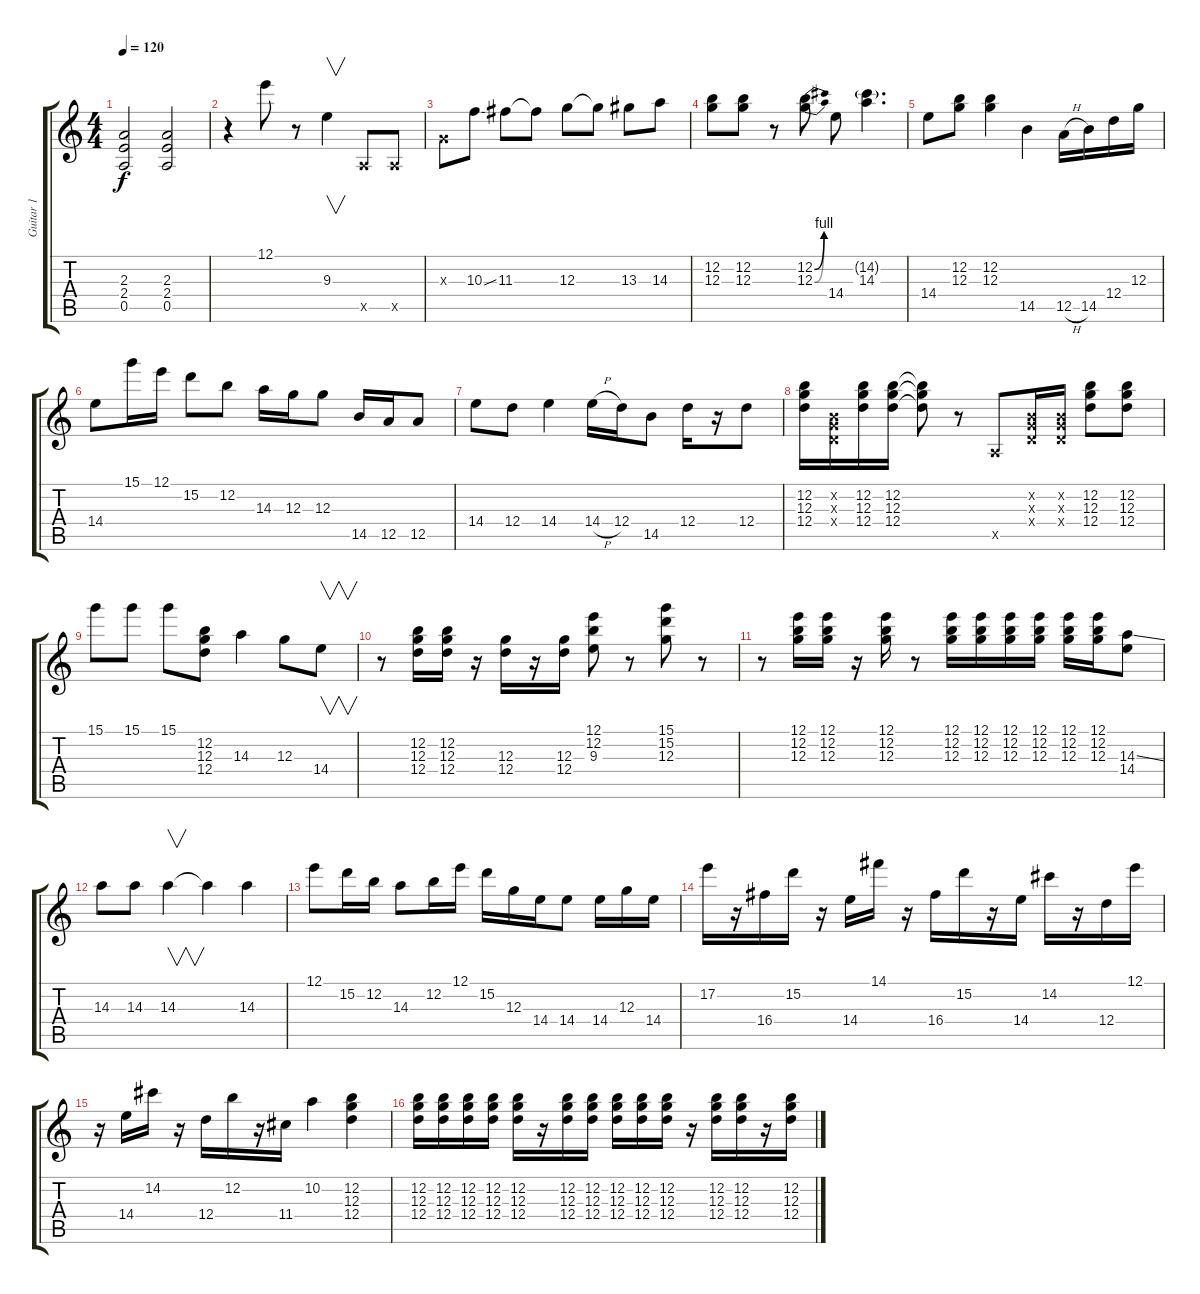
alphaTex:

\track ("Guitar 1" "Guitar 1") {instrument distortionguitar}
\staff {score tabs}
\tuning (E4 B3 G3 D3 A2 E2) {hide}
\ts (4 4)
\tempo 120
\clef g2
\ks c
(2.3 2.4 0.5).2{dy f instrument distortionguitar} (2.3 2.4 0.5).2 |
r.4 12.1.8 r.8 9.3.4{v} 0.5{x}.8 0.5{x}.8 |
0.3{x}.8 10.3{ss}.8 11.3.8 11.3{t}.8 12.3.8 12.3{t}.8 13.3.8 14.3.8 |
(12.2 12.3).8 (12.2 12.3).8 r.8 (12.2{be (bend 0 0 60 4)} 12.3{be (bend 0 0 60 4)}).8 14.4.8 (14.2{g} 14.3).4{d} |
14.4.8 (12.2 12.3).8 (12.2 12.3).4 14.5.4 12.5{h}.16 14.5.16 12.4.16 12.3.16 |
14.4.8 15.1.16 12.1.16 15.2.8 12.2.8 14.3.16 12.3.16 12.3.8 14.5.16 12.5.16 12.5.8 |
14.4.8 12.4.8 14.4.4 14.4{h}.16 12.4.16 14.5.8 12.4.16 r.16 12.4.8 |
(12.2 12.3 12.4).16 (0.2{x} 0.3{x} 0.4{x}).16 (12.2 12.3 12.4).16 (12.2 12.3 12.4).16 (12.2{t} 12.3{t} 12.4{t}).8 r.8 0.5{x}.8 (0.2{x} 0.3{x} 0.4{x}).16 (0.2{x} 0.3{x} 0.4{x}).16 (12.2 12.3 12.4).8 (12.2 12.3 12.4).8 |
15.1.8 15.1.8 15.1.8 (12.2 12.3 12.4).8 14.3.4 12.3.8 14.4.8{v} |
r.8 (12.2 12.3 12.4).16 (12.2 12.3 12.4).16 r.16 (12.3 12.4).16 r.16 (12.3 12.4).16 (12.1 12.2 9.3).8 r.8 (15.1 15.2 12.3).8 r.8 |
r.8 (12.1 12.2 12.3).16 (12.1 12.2 12.3).16 r.16 (12.1 12.2 12.3).16 r.8 (12.1 12.2 12.3).16 (12.1 12.2 12.3).16 (12.1 12.2 12.3).16 (12.1 12.2 12.3).16 (12.1 12.2 12.3).16 (12.1 12.2 12.3).16 (14.3{ss} 14.4).8 |
14.3.8 14.3.8 14.3.4{v} 14.3{t}.4 14.3.4 |
12.1.8 15.2.16 12.2.16 14.3.8 12.2.16 12.1.16 15.2.16 12.3.16 14.4.16 14.4.8 14.4.16 12.3.16 14.4.16 |
17.2.16 r.16 16.4.16 15.2.16 r.16 14.4.16 14.1.16 r.16 16.4.16 15.2.16 r.16 14.4.16 14.2.16 r.16 12.4.16 12.1.16 |
r.16 14.4.16 14.2.16 r.16 12.4.16 12.2.16 r.16 11.4.16 10.2.4 (12.2 12.3 12.4).4 |
(12.2 12.3 12.4).16 (12.2 12.3 12.4).16 (12.2 12.3 12.4).16 (12.2 12.3 12.4).16 (12.2 12.3 12.4).16 r.16 (12.2 12.3 12.4).16 (12.2 12.3 12.4).16 (12.2 12.3 12.4).16 (12.2 12.3 12.4).16 (12.2 12.3 12.4).16 r.16 (12.2 12.3 12.4).16 (12.2 12.3 12.4).16 r.16 (12.2 12.3 12.4).16
